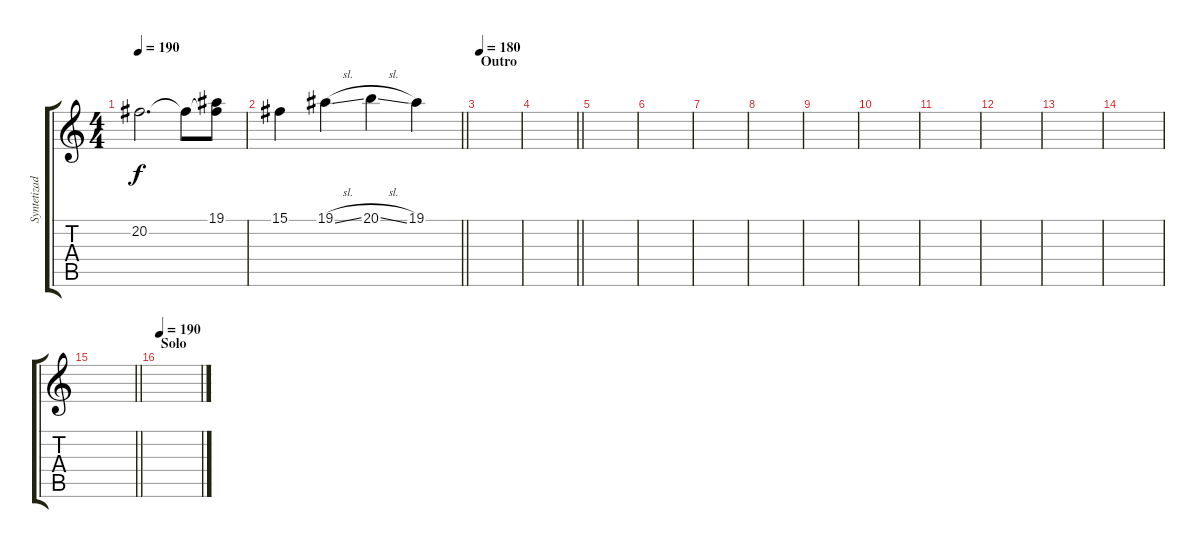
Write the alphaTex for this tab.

\track ("Syntetizador" "Syntetizad") {instrument lead2sawtooth}
\staff {score tabs}
\tuning (Eb4 Bb3 Gb3 Db3 Ab2 Eb2) {hide}
\ts (4 4)
\tempo 190
\clef g2
\ks c
20.2.2{d dy f} 20.2{t}.8 (19.1 20.2{t}).8 |
\barLineRight lightlight
15.1.4 19.1{sl}.4 20.1{sl}.4 19.1.4 |
\section ("" "Outro")
\tempo 180
|
\barLineRight lightlight
|
|
|
|
|
|
|
|
|
|
|
\barLineRight lightlight
|
\section ("" "Solo")
\tempo 190
